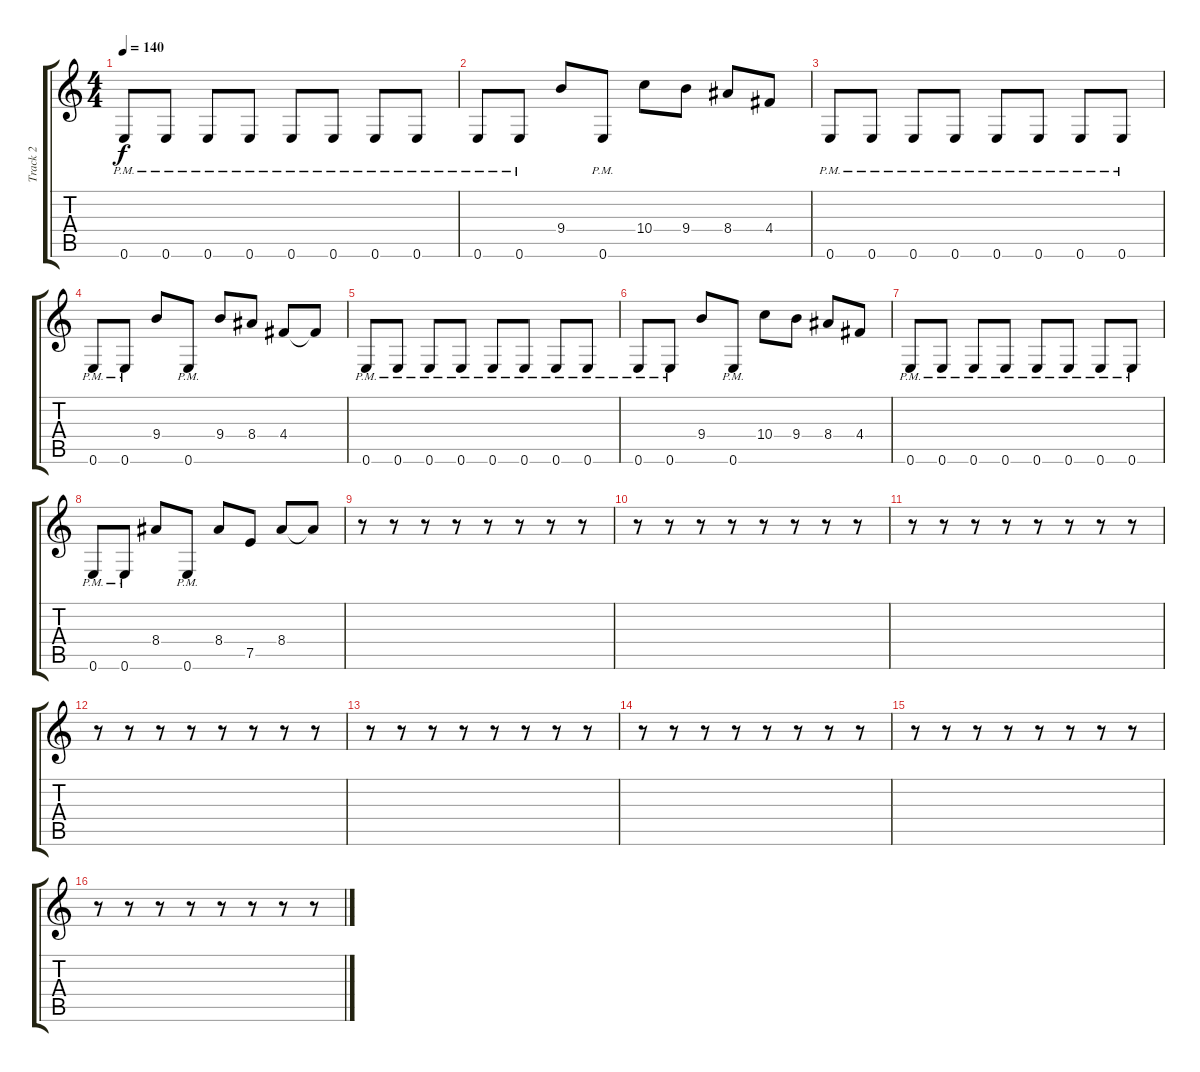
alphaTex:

\track ("Track 2" "Track 2") {instrument distortionguitar}
\staff {score tabs}
\tuning (E4 B3 G3 D3 A2 E2) {hide}
\ts (4 4)
\tempo 140
\clef g2
\ks c
0.6{pm}.8{dy f} 0.6{pm}.8 0.6{pm}.8 0.6{pm}.8 0.6{pm}.8 0.6{pm}.8 0.6{pm}.8 0.6{pm}.8 |
0.6{pm}.8 0.6{pm}.8 9.4.8 0.6{pm}.8 10.4.8 9.4.8 8.4.8 4.4.8 |
0.6{pm}.8 0.6{pm}.8 0.6{pm}.8 0.6{pm}.8 0.6{pm}.8 0.6{pm}.8 0.6{pm}.8 0.6{pm}.8 |
0.6{pm}.8 0.6{pm}.8 9.4.8 0.6{pm}.8 9.4.8 8.4.8 4.4.8 4.4{t}.8 |
0.6{pm}.8 0.6{pm}.8 0.6{pm}.8 0.6{pm}.8 0.6{pm}.8 0.6{pm}.8 0.6{pm}.8 0.6{pm}.8 |
0.6{pm}.8 0.6{pm}.8 9.4.8 0.6{pm}.8 10.4.8 9.4.8 8.4.8 4.4.8 |
0.6{pm}.8 0.6{pm}.8 0.6{pm}.8 0.6{pm}.8 0.6{pm}.8 0.6{pm}.8 0.6{pm}.8 0.6{pm}.8 |
0.6{pm}.8 0.6{pm}.8 8.4.8 0.6{pm}.8 8.4.8 7.5.8 8.4.8 8.4{t}.8 |
r.8 r.8 r.8 r.8 r.8 r.8 r.8 r.8 |
r.8 r.8 r.8 r.8 r.8 r.8 r.8 r.8 |
r.8 r.8 r.8 r.8 r.8 r.8 r.8 r.8 |
r.8 r.8 r.8 r.8 r.8 r.8 r.8 r.8 |
r.8 r.8 r.8 r.8 r.8 r.8 r.8 r.8 |
r.8 r.8 r.8 r.8 r.8 r.8 r.8 r.8 |
r.8 r.8 r.8 r.8 r.8 r.8 r.8 r.8 |
r.8 r.8 r.8 r.8 r.8 r.8 r.8 r.8
